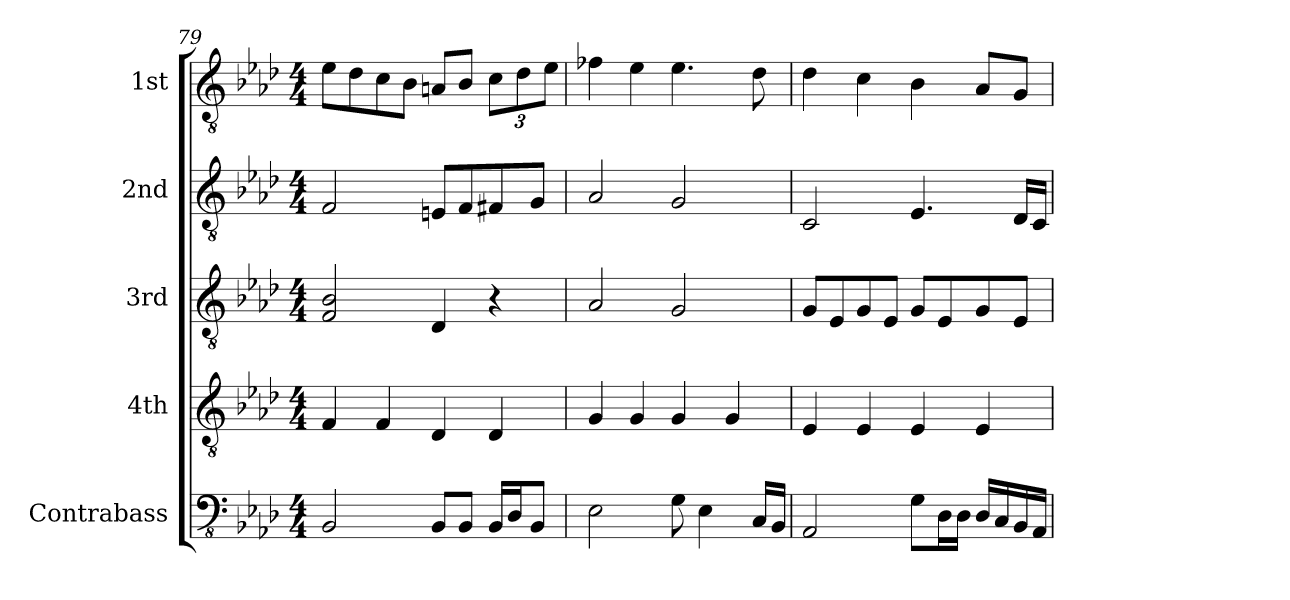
**kern	**kern	**kern	**kern	**kern
*part5	*part4	*part3	*part2	*part1
*staff5	*staff4	*staff3	*staff2	*staff1
*I"Contrabass	*I"4th	*I"3rd	*I"2nd	*I"1st
*I'C.B	*	*	*	*
!!LO:PB:g=z
*clefFv4	*clefGv2	*clefGv2	*clefGv2	*clefGv2
*k[b-e-a-d-]	*k[b-e-a-d-]	*k[b-e-a-d-]	*k[b-e-a-d-]	*k[b-e-a-d-]
*M4/4	*M4/4	*M4/4	*M4/4	*M4/4
=79	=79	=79	=79	=79
2BBB-/	4F/	2F/ 2B-/	2F/	8e-\L
.	.	.	.	8d-\
.	4F/	.	.	8c\
.	.	.	.	8B-\J
8BBB-/L	4D-/	4D-/	8En/L	8An/L
8BBB-/J	.	.	8F/	8B-/J
*	*	*	*	*Xbrackettup
16BBB-/LL	4D-/	4r	8F#X/	12c\L
16DD-/J	.	.	.	.
.	.	.	.	12d-\
8BBB-/J	.	.	8G/J	.
.	.	.	.	12e-\J
=80	=80	=80	=80	=80
2EE-\	4G/	2A-/	2A-/	4f-X\
.	4G/	.	.	4e-\
8GG\	4G/	2G/	2G/	4.e-\
4EE-\	.	.	.	.
.	4G/	.	.	.
16CC/LL	.	.	.	8d-\
16BBB-/JJ	.	.	.	.
=81	=81	=81	=81	=81
2AAA-/	4E-/	8G/L	2C/	4d-\
.	.	8E-/	.	.
.	4E-/	8G/	.	4c\
.	.	8E-/J	.	.
8GG\L	4E-/	8G/L	4.E-/	4B-\
16DD-\L	.	8E-/	.	.
16DD-\JJ	.	.	.	.
16DD-/LL	4E-/	8G/	.	8A-/L
16CC/	.	.	.	.
16BBB-/	.	8E-/J	16D-/LL	8G/J
16AAA-/JJ	.	.	16C/JJ	.
=	=	=	=	=
*-	*-	*-	*-	*-
